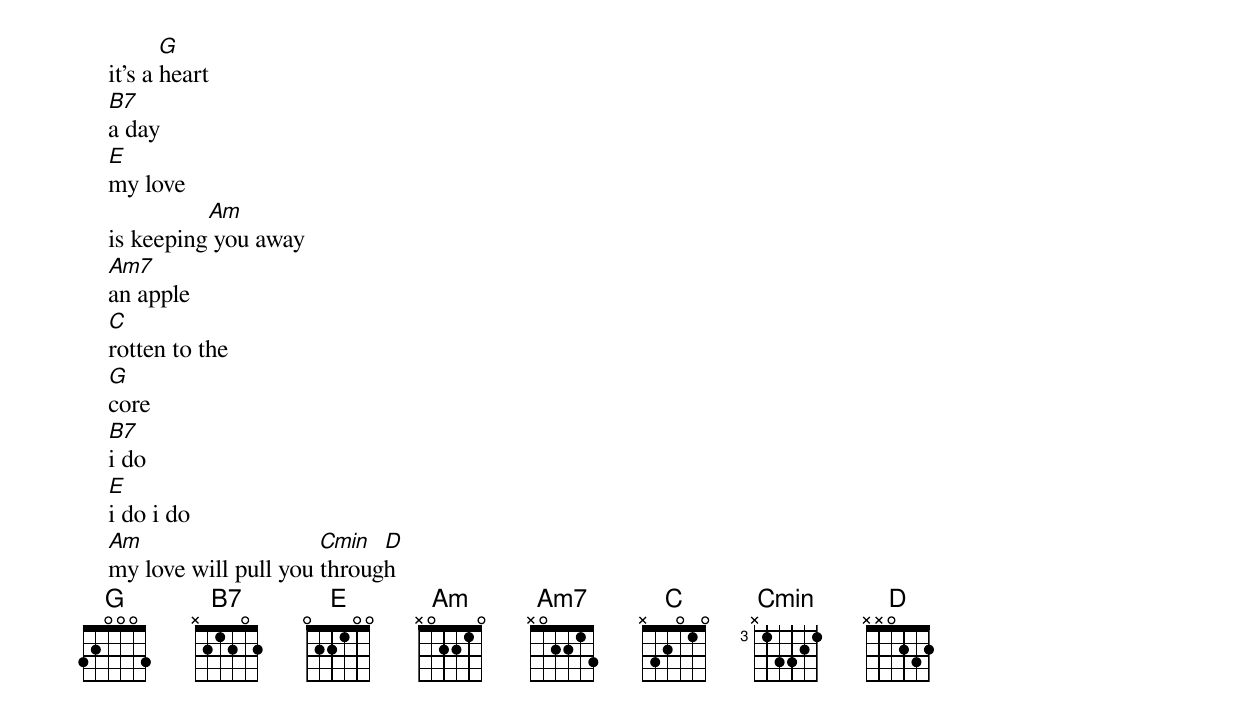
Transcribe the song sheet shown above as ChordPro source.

            [G]
    it's a heart
    [B7]
    a day
    [E]
    my love
                    [Am]
    is keeping you away
    [Am7]
    an apple
    [C]
    rotten to the
    [G]
    core
    [B7]
    i do
    [E]
    i do i do
    [Am]                            [Cmin]  [D]
    my love will pull you through
